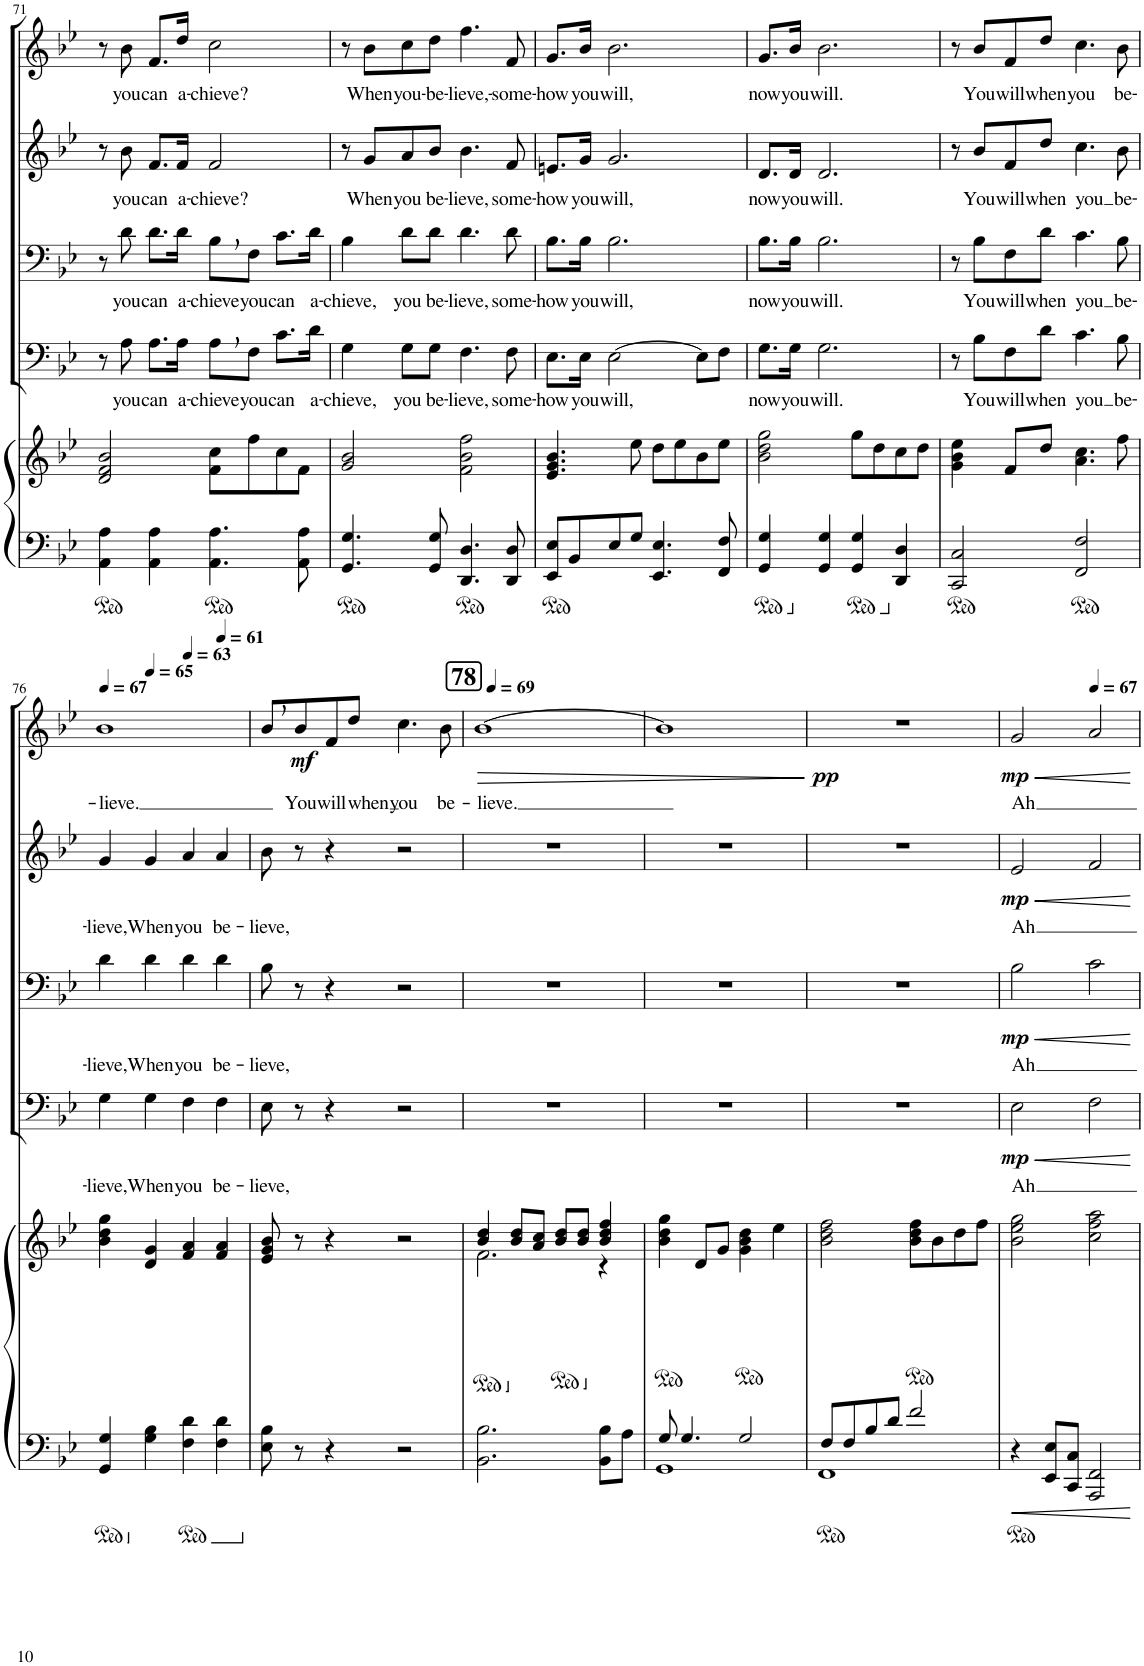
**kern	**kern	**kern	**text	**dynam	**kern	**text	**dynam	**kern	**text	**dynam	**kern	**text	**dynam
*part5	*part5	*part4	*part4	*part4	*part3	*part3	*part3	*part2	*part2	*part2	*part1	*part1	*part1
*staff6	*staff5	*staff4	*staff4	*staff4	*staff3	*staff3	*staff3	*staff2	*staff2	*staff2	*staff1	*staff1	*staff1
*I"Piano	*	*I"Bas	*	*	*I"Tenor	*	*	*I"Alt	*	*	*I"Sopraan	*	*
*I'Pno	*	*	*	*	*	*	*	*	*	*	*	*	*
!!LO:PB:g=z
*clefF4	*clefG2	*clefF4	*	*	*clefF4	*	*	*clefG2	*	*	*clefG2	*	*
*k[b-e-]	*k[b-e-]	*k[b-e-]	*	*	*k[b-e-]	*	*	*k[b-e-]	*	*	*k[b-e-]	*	*
*M4/4	*M4/4	*M4/4	*	*	*M4/4	*	*	*M4/4	*	*	*M4/4	*	*
=71	=71	=71	=71	=71	=71	=71	=71	=71	=71	=71	=71	=71	=71
4AA\ 4A\	2d/ 2f/ 2b-/	8r	.	.	8r	.	.	8r	.	.	8r	.	.
!	!	!	!LO:LY:b	!	!	!LO:LY:b	!	!	!LO:LY:b	!	!	!LO:LY:b	!
.	.	8A\	you	.	8d\	you	.	8b-\	you	.	8b-\	you	.
!	!	!	!LO:LY:b	!	!	!LO:LY:b	!	!	!LO:LY:b	!	!	!LO:LY:b	!
4AA\ 4A\	.	8.A\L	can	.	8.d\L	can	.	8.f/L	can	.	8.f/L	can	.
!	!	!	!LO:LY:b	!	!	!LO:LY:b	!	!	!LO:LY:b	!	!	!LO:LY:b	!
.	.	16A\Jk	a-	.	16d\Jk	a-	.	16f/Jk	a-	.	16dd/Jk	a-	.
!	!	!	!LO:LY:b	!	!	!LO:LY:b	!	!	!LO:LY:b	!	!	!LO:LY:b	!
4.AA\ 4.A\	8f\ 8cc\L	8A,\L	chieve	.	8B-,\L	chieve	.	2f/	-chieve?	.	2cc\	-chieve?	.
!	!	!	!LO:LY:b	!	!	!LO:LY:b	!	!	!	!	!	!	!
.	8ff\	8F\J	you	.	8F\J	you	.	.	.	.	.	.	.
!	!	!	!LO:LY:b	!	!	!LO:LY:b	!	!	!	!	!	!	!
.	8cc\	8.c\L	can	.	8.c\L	can	.	.	.	.	.	.	.
8AA\ 8A\	8f\J	.	.	.	.	.	.	.	.	.	.	.	.
!	!	!	!LO:LY:b	!	!	!LO:LY:b	!	!	!	!	!	!	!
.	.	16d\Jk	a-	.	16d\Jk	a-	.	.	.	.	.	.	.
=72	=72	=72	=72	=72	=72	=72	=72	=72	=72	=72	=72	=72	=72
!	!	!	!LO:LY:b	!	!	!LO:LY:b	!	!	!	!	!	!	!
4.GG/ 4.G/	2g/ 2b-/	4G\	chieve,	.	4B-\	chieve,	.	8r	.	.	8r	.	.
!	!	!	!	!	!	!	!	!	!LO:LY:b	!	!	!LO:LY:b	!
.	.	.	.	.	.	.	.	8g/L	When	.	8b-\L	When	.
!	!	!	!LO:LY:b	!	!	!LO:LY:b	!	!	!LO:LY:b	!	!	!LO:LY:b	!
.	.	8G\L	you	.	8d\L	you	.	8a/	you	.	8cc\	you-	.
!	!	!	!LO:LY:b	!	!	!LO:LY:b	!	!	!LO:LY:b	!	!	!LO:LY:b	!
8GG/ 8G/	.	8G\J	be-	.	8d\J	be-	.	8b-/J	be-	.	8dd\J	-be-	.
!	!	!	!LO:LY:b	!	!	!LO:LY:b	!	!	!LO:LY:b	!	!	!LO:LY:b	!
4.DD/ 4.D/	2f\ 2b-\ 2ff\	4.F\	-lieve,	.	4.d\	-lieve,	.	4.b-\	-lieve,	.	4.ff\	-lieve,-	.
!	!	!	!LO:LY:b	!	!	!LO:LY:b	!	!	!LO:LY:b	!	!	!LO:LY:b	!
8DD/ 8D/	.	8F\	some-	.	8d\	some-	.	8f/	some-	.	8f/	-some-	.
=73	=73	=73	=73	=73	=73	=73	=73	=73	=73	=73	=73	=73	=73
!	!	!	!LO:LY:b	!	!	!LO:LY:b	!	!	!LO:LY:b	!	!	!LO:LY:b	!
8EE-/ 8E-/L	4.e-/ 4.g/ 4.b-/	8.E-\L	-how	.	8.B-\L	-how	.	8.en/L	-how	.	8.g/L	-how	.
8BB-/	.	.	.	.	.	.	.	.	.	.	.	.	.
!	!	!	!LO:LY:b	!	!	!LO:LY:b	!	!	!LO:LY:b	!	!	!LO:LY:b	!
.	.	16E-\Jk	you	.	16B-\Jk	you	.	16g/Jk	you	.	16b-/Jk	you	.
!	!	!	!LO:LY:b	!	!	!LO:LY:b	!	!	!LO:LY:b	!	!	!LO:LY:b	!
8E-/	.	[2E-\	will,	.	2.B-\	will,	.	2.g/	will,	.	2.b-\	will,	.
8G/J	8ee-\	.	.	.	.	.	.	.	.	.	.	.	.
4.EE-/ 4.E-/	8dd\L	.	.	.	.	.	.	.	.	.	.	.	.
.	8ee-\	.	.	.	.	.	.	.	.	.	.	.	.
.	8b-\	8E-\L]	.	.	.	.	.	.	.	.	.	.	.
8FF/ 8F/	8ee-\J	8F\J	.	.	.	.	.	.	.	.	.	.	.
=74	=74	=74	=74	=74	=74	=74	=74	=74	=74	=74	=74	=74	=74
!	!	!	!LO:LY:b	!	!	!LO:LY:b	!	!	!LO:LY:b	!	!	!LO:LY:b	!
4GG/ 4G/	2b-\ 2dd\ 2gg\	8.G\L	now	.	8.B-\L	now	.	8.d/L	now	.	8.g/L	now	.
!	!	!	!LO:LY:b	!	!	!LO:LY:b	!	!	!LO:LY:b	!	!	!LO:LY:b	!
.	.	16G\Jk	you	.	16B-\Jk	you	.	16d/Jk	you	.	16b-/Jk	you	.
!	!	!	!LO:LY:b	!	!	!LO:LY:b	!	!	!LO:LY:b	!	!	!LO:LY:b	!
4GG/ 4G/	.	2.G\	will.	.	2.B-\	will.	.	2.d/	will.	.	2.b-\	will.	.
4GG/ 4G/	8gg\L	.	.	.	.	.	.	.	.	.	.	.	.
.	8dd\	.	.	.	.	.	.	.	.	.	.	.	.
4DD/ 4D/	8cc\	.	.	.	.	.	.	.	.	.	.	.	.
.	8dd\J	.	.	.	.	.	.	.	.	.	.	.	.
=75	=75	=75	=75	=75	=75	=75	=75	=75	=75	=75	=75	=75	=75
2CC/ 2C/	4g\ 4b-\ 4ee-\	8r	.	.	8r	.	.	8r	.	.	8r	.	.
!	!	!	!LO:LY:b	!	!	!LO:LY:b	!	!	!LO:LY:b	!	!	!LO:LY:b	!
.	.	8B-\L	You	.	8B-\L	You	.	8b-/L	You	.	8b-/L	You	.
!	!	!	!LO:LY:b	!	!	!LO:LY:b	!	!	!LO:LY:b	!	!	!LO:LY:b	!
.	8f/L	8F\	will	.	8F\	will	.	8f/	will	.	8f/	will	.
!	!	!	!LO:LY:b	!	!	!LO:LY:b	!	!	!LO:LY:b	!	!	!LO:LY:b	!
.	8dd/J	8d\J	when	.	8d\J	when	.	8dd/J	when	.	8dd/J	when	.
!	!	!	!LO:LY:b	!	!	!LO:LY:b	!	!	!LO:LY:b	!	!	!LO:LY:b	!
2FF/ 2F/	4.a\ 4.cc\	4.c\	you	.	4.c\	you	.	4.cc\	you	.	4.cc\	you	.
!	!	!	!LO:LY:b	!	!	!LO:LY:b	!	!	!LO:LY:b	!	!	!LO:LY:b	!
.	8ff\	8B-\	be-	.	8B-\	be-	.	8b-\	be-	.	8b-\	be-	.
!!LO:LB:g=z
=76	=76	=76	=76	=76	=76	=76	=76	=76	=76	=76	=76	=76	=76
*	*	*	*	*	*	*	*	*	*	*	*MM67	*	*
!	!	!	!LO:LY:b	!	!	!LO:LY:b	!	!	!LO:LY:b	!	!	!LO:LY:b	!
*	*	*	*	*	*	*	*	*	*	*	*^	*	*
*	*	*	*	*	*	*	*	*	*	*	*	*^	*	*
*	*	*	*	*	*	*	*	*	*	*	*	*	*^	*	*
4GG/ 4G/	4b-\ 4dd\ 4gg\	4G\	-lieve,	.	4d\	-lieve,	.	4g/	-lieve,	.	1b-	4ryy	2ryy	2.ryy	-lieve.	.
*	*	*	*	*	*	*	*	*	*	*	*MM65	*	*	*	*	*
!	!	!	!LO:LY:b	!	!	!LO:LY:b	!	!	!LO:LY:b	!	!	!	!	!	!	!
4G\ 4B-\	4d/ 4g/	4G\	When	.	4d\	When	.	4g/	When	.	.	2.ryy	.	.	.	.
*	*	*	*	*	*	*	*	*	*	*	*MM63	*	*	*	*	*
!	!	!	!LO:LY:b	!	!	!LO:LY:b	!	!	!LO:LY:b	!	!	!	!	!	!	!
4F\ 4d\	4f/ 4a/	4F\	you	.	4d\	you	.	4a/	you	.	.	.	2ryy	.	.	.
*	*	*	*	*	*	*	*	*	*	*	*MM61	*	*	*	*	*
!	!	!	!LO:LY:b	!	!	!LO:LY:b	!	!	!LO:LY:b	!	!	!	!	!	!	!
4F\ 4d\	4f/ 4a/	4F\	be-	.	4d\	be-	.	4a/	be-	.	.	.	.	4ryy	.	.
=77	=77	=77	=77	=77	=77	=77	=77	=77	=77	=77	=77	=77	=77	=77	=77	=77
!	!	!	!LO:LY:b	!	!	!LO:LY:b	!	!	!LO:LY:b	!	!	!	!	!	!	!
*	*	*	*	*	*	*	*	*	*	*	*v	*v	*v	*v	*	*
8E-\ 8B-\	8e-/ 8g/ 8b-/	8E-\	-lieve,	.	8B-\	-lieve,	.	8b-\	-lieve,	.	8b-,/L	.	.
!	!	!	!	!	!	!	!	!	!	!	!	!LO:LY:b	!LO:DY:b
8r	8r	8r	.	.	8r	.	.	8r	.	.	8b-/	You	mf
!	!	!	!	!	!	!	!	!	!	!	!	!LO:LY:b	!
4r	4r	4r	.	.	4r	.	.	4r	.	.	8f/	will	.
!	!	!	!	!	!	!	!	!	!	!	!	!LO:LY:b	!
.	.	.	.	.	.	.	.	.	.	.	8dd/J	when	.
!	!	!	!	!	!	!	!	!	!	!	!	!LO:LY:b	!
2r	2r	2r	.	.	2r	.	.	2r	.	.	4.cc\	-you	.
!	!	!	!	!	!	!	!	!	!	!	!	!LO:LY:b	!
.	.	.	.	.	.	.	.	.	.	.	8b-\	be-	.
=78	=78	=78	=78	=78	=78	=78	=78	=78	=78	=78	=78	=78	=78
!!LO:REH:place=s1:a:B:cj:fs=14:t=78
*	*ped	*	*	*	*	*	*	*	*	*	*	*	*
*	*	*	*	*	*	*	*	*	*	*	*MM69	*	*
*	*^	*	*	*	*	*	*	*	*	*	*	*	*
!	!	!	!	!	!	!	!	!	!	!	!	!	!LO:LY:b	!LO:HP:b
2.BB-\ 2.B-\	4b-/ 4dd/	2.f\	1r	.	.	1r	.	.	1r	.	.	[1b-	-lieve.	>
*	*Xped	*	*	*	*	*	*	*	*	*	*	*	*	*
.	8b-/ 8dd/L	.	.	.	.	.	.	.	.	.	.	.	.	.
.	8a/ 8cc/J	.	.	.	.	.	.	.	.	.	.	.	.	.
*	*ped	*	*	*	*	*	*	*	*	*	*	*	*	*
.	8b-/ 8dd/L	.	.	.	.	.	.	.	.	.	.	.	.	.
.	8b-/ 8dd/J	.	.	.	.	.	.	.	.	.	.	.	.	.
*	*Xped	*	*	*	*	*	*	*	*	*	*	*	*	*
8BB-\ 8B-\L	4b-/ 4dd/ 4ff/	4r	.	.	.	.	.	.	.	.	.	.	.	.
8A\J	.	.	.	.	.	.	.	.	.	.	.	.	.	.
*	*v	*v	*	*	*	*	*	*	*	*	*	*	*	*
=79	=79	=79	=79	=79	=79	=79	=79	=79	=79	=79	=79	=79	=79
*^	*	*	*	*	*	*	*	*	*	*	*	*	*
*	*	*ped	*	*	*	*	*	*	*	*	*	*	*	*
8G/	1GG	4b-\ 4dd\ 4gg\	1r	.	.	1r	.	.	1r	.	.	1b-]	.	.
4.G/	.	.	.	.	.	.	.	.	.	.	.	.	.	.
*	*	*Xped	*	*	*	*	*	*	*	*	*	*	*	*
.	.	8d/L	.	.	.	.	.	.	.	.	.	.	.	.
.	.	8g/J	.	.	.	.	.	.	.	.	.	.	.	.
*	*	*ped	*	*	*	*	*	*	*	*	*	*	*	*
2G/	.	4g\ 4b-\ 4dd\	.	.	.	.	.	.	.	.	.	.	.	.
*	*	*Xped	*	*	*	*	*	*	*	*	*	*	*	*
.	.	4ee-\	.	.	.	.	.	.	.	.	.	.	.	.
*v	*v	*	*	*	*	*	*	*	*	*	*	*	*	*
.	.	.	.	.	.	.	.	.	.	.	.	.	]
=80	=80	=80	=80	=80	=80	=80	=80	=80	=80	=80	=80	=80	=80
*^	*	*	*	*	*	*	*	*	*	*	*	*	*
!	!	!	!	!	!	!	!	!	!	!	!	!	!	!LO:DY:b
8F/L	1FF	2b-\ 2dd\ 2ff\	1r	.	.	1r	.	.	1r	.	.	1r	.	pp
8F/	.	.	.	.	.	.	.	.	.	.	.	.	.	.
8B-/	.	.	.	.	.	.	.	.	.	.	.	.	.	.
8d/J	.	.	.	.	.	.	.	.	.	.	.	.	.	.
*	*	*ped	*	*	*	*	*	*	*	*	*	*	*	*
2f/	.	8b-\ 8dd\ 8ff\L	.	.	.	.	.	.	.	.	.	.	.	.
.	.	8b-\	.	.	.	.	.	.	.	.	.	.	.	.
*	*	*Xped	*	*	*	*	*	*	*	*	*	*	*	*
.	.	8dd\	.	.	.	.	.	.	.	.	.	.	.	.
.	.	8ff\J	.	.	.	.	.	.	.	.	.	.	.	.
*v	*v	*	*	*	*	*	*	*	*	*	*	*	*	*
=81	=81	=81	=81	=81	=81	=81	=81	=81	=81	=81	=81	=81	=81
!	!	!	!LO:LY:b	!LO:HP:b	!	!LO:LY:b	!LO:HP:b	!	!LO:LY:b	!LO:HP:b	!	!LO:LY:b	!LO:HP:b
!	!	!	!	!LO:DY:n=1:b	!	!	!LO:DY:n=1:b	!	!	!LO:DY:n=1:b	!	!	!LO:DY:n=1:b
4r	2b-\ 2ee-\ 2gg\	2E-\	Ah	< mp	2B-\	Ah	< mp	2e-/	Ah	< mp	2g/	Ah	< mp
8EE-/ 8E-/L	.	.	.	.	.	.	.	.	.	.	.	.	.
8CC/ 8C/J	.	.	.	.	.	.	.	.	.	.	.	.	.
*	*	*	*	*	*	*	*	*	*	*	*MM67	*	*
2AAA/ 2FF/	2cc\ 2ff\ 2aa\	2F\	.	.	2c\	.	.	2f/	.	.	2a/	.	.
.	.	.	.	[	.	.	[	.	.	[	.	.	[
=	=	=	=	=	=	=	=	=	=	=	=	=	=
*-	*-	*-	*-	*-	*-	*-	*-	*-	*-	*-	*-	*-	*-
